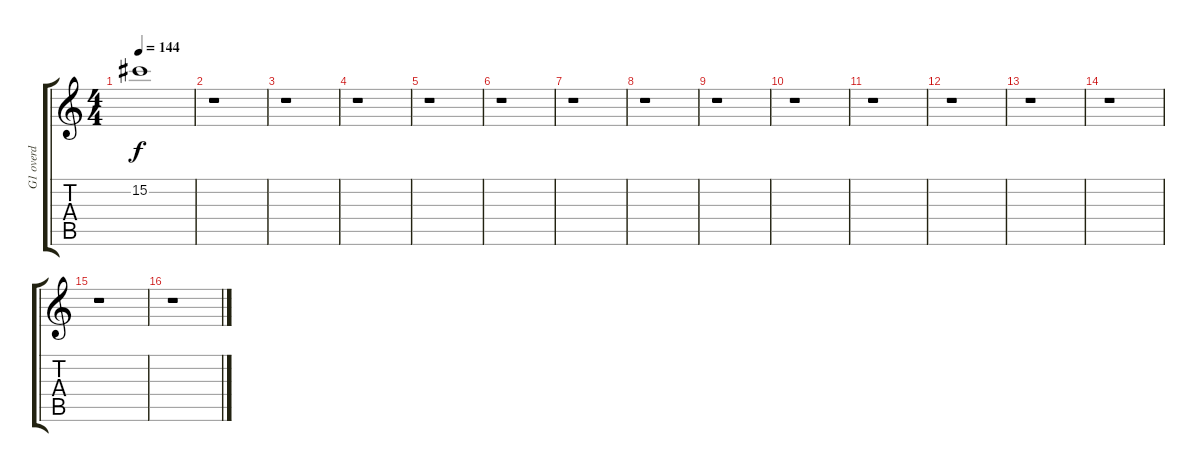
\track ("G1 overd" "G1 overd") {instrument overdrivenguitar}
\staff {score tabs}
\tuning (Eb4 Bb3 Gb3 Db3 Ab2 Eb2) {hide}
\ts (4 4)
\tempo 144
\clef g2
\ks c
15.2{t}.1{dy f} |
r.1 |
r.1 |
r.1 |
r.1 |
r.1 |
r.1 |
r.1 |
r.1 |
r.1 |
r.1 |
r.1 |
r.1 |
r.1 |
r.1 |
r.1
